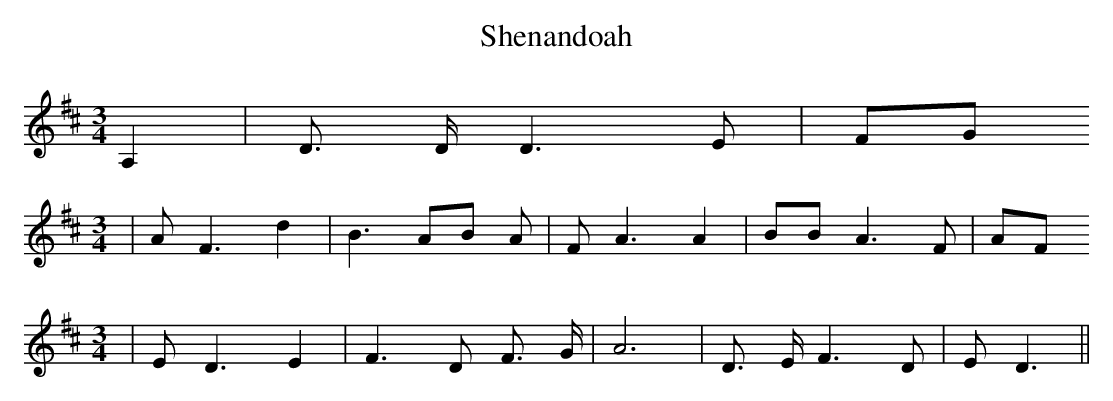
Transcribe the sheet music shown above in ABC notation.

X:1
T:Shenandoah
M:3/4
L:1/8
K:D
 A,2| D3/2 D/2 D3 E| FG
M:3/4
| A F3 d2| B3 AB A| F A3 A2| BB A3 F| AF
M:3/4
| E D3 E2| F3 D F3/2 G/2| A6| D3/2 E/2 F3 D| E D3||
